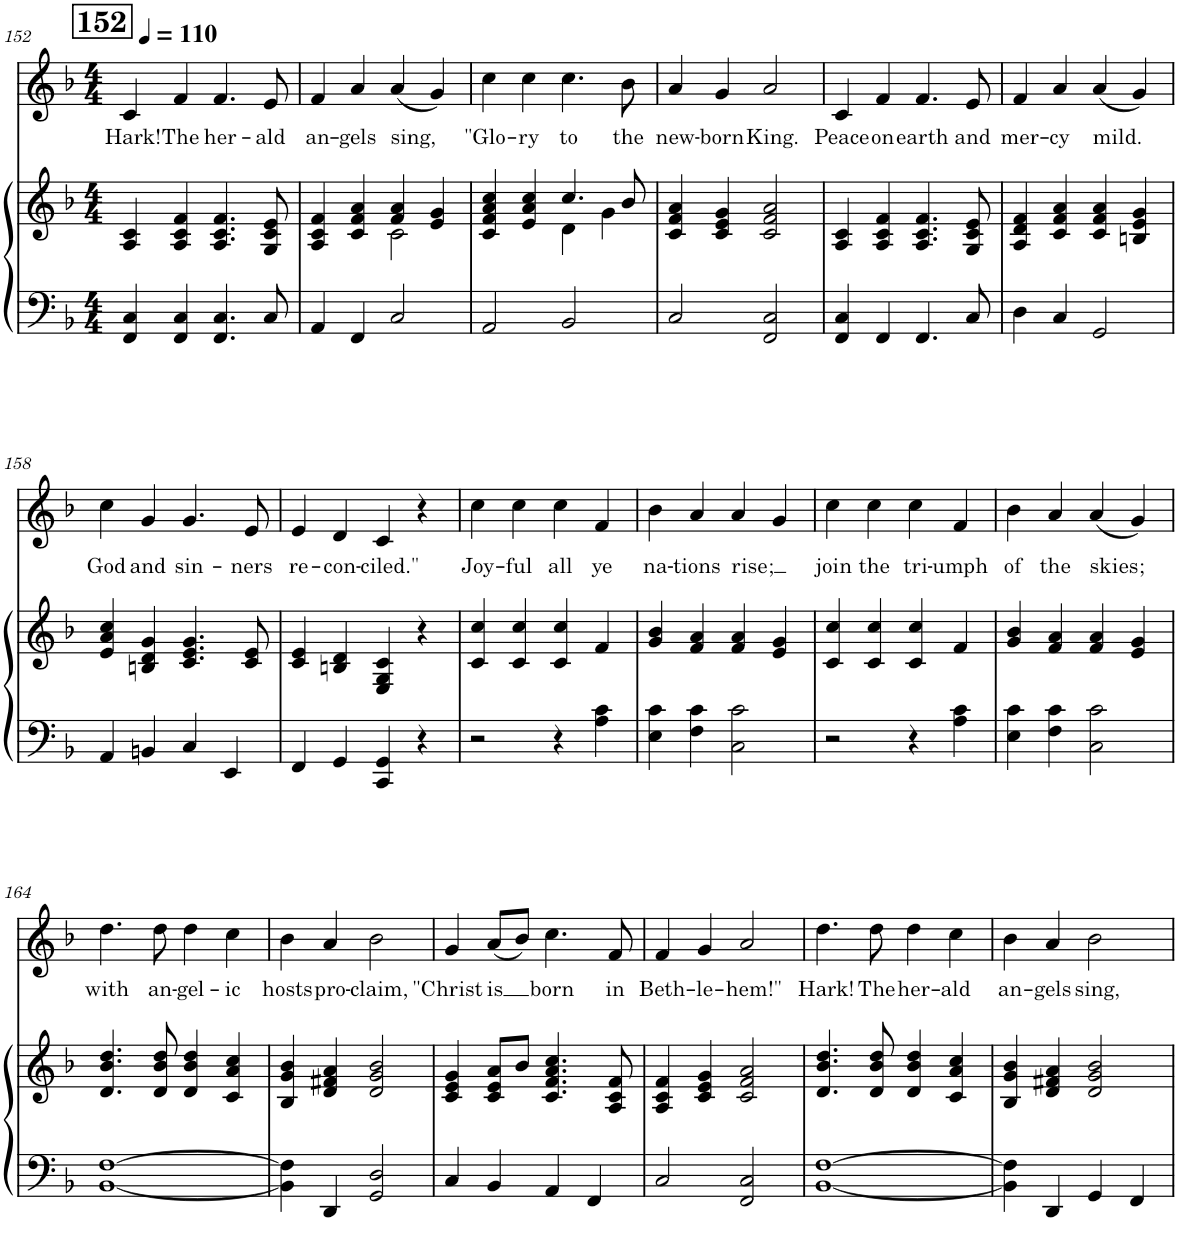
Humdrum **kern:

**kern	**kern	**kern	**text
*part2	*part2	*part1	*part1
*staff3	*staff2	*staff1	*staff1
*I"Piano	*	*I"Voice	*
*I'Pno	*	*	*
!!LO:PB:g=z
*clefF4	*clefG2	*clefG2	*
*k[b-]	*k[b-]	*k[b-]	*
*M4/4	*M4/4	*M4/4	*
*MM110	*MM110	*MM110	*
!!LO:REH:place=s1:a:B:cj:fs=14:t=152
=152	=152	=152	=152
!	!	!	!LO:LY:b
4FF/ 4C/	4A/ 4c/	4c/	Hark!
!	!	!	!LO:LY:b
4FF/ 4C/	4A/ 4c/ 4f/	4f/	The
!	!	!	!LO:LY:b
4.FF/ 4.C/	4.A/ 4.c/ 4.f/	4.f/	her-
!	!	!	!LO:LY:b
8C/	8G/ 8c/ 8e/	8e/	-ald
=153	=153	=153	=153
*	*^	*	*
!	!	!	!	!LO:LY:b
4AA/	4A/ 4c/ 4f/	2ryy	4f/	an-
!	!	!	!	!LO:LY:b
4FF/	4c/ 4f/ 4a/	.	4a/	-gels
!	!	!	!	!LO:LY:b
2C/	4f/ 4a/	2c\	(4a/	sing,
.	4e/ 4g/	.	4g/)	.
=154	=154	=154	=154	=154
!	!	!	!	!LO:LY:b
2AA/	4c/ 4f/ 4a/ 4cc/	2ryy	4cc\	"Glo-
!	!	!	!	!LO:LY:b
.	4e/ 4a/ 4cc/	.	4cc\	-ry
!	!	!	!	!LO:LY:b
2BB-/	4.cc/	4d\	4.cc\	to
.	.	4g\	.	.
!	!	!	!	!LO:LY:b
.	8b-/	.	8b-\	the
*	*v	*v	*	*
=155	=155	=155	=155
!	!	!	!LO:LY:b
2C/	4c/ 4f/ 4a/	4a/	new-
!	!	!	!LO:LY:b
.	4c/ 4e/ 4g/	4g/	-born
!	!	!	!LO:LY:b
2FF/ 2C/	2c/ 2f/ 2a/	2a/	King.
=156	=156	=156	=156
!	!	!	!LO:LY:b
4FF/ 4C/	4A/ 4c/	4c/	Peace
!	!	!	!LO:LY:b
4FF/	4A/ 4c/ 4f/	4f/	on
!	!	!	!LO:LY:b
4.FF/	4.A/ 4.c/ 4.f/	4.f/	earth
!	!	!	!LO:LY:b
8C/	8G/ 8c/ 8e/	8e/	and
=157	=157	=157	=157
!	!	!	!LO:LY:b
4D\	4A/ 4d/ 4f/	4f/	mer-
!	!	!	!LO:LY:b
4C/	4c/ 4f/ 4a/	4a/	-cy
!	!	!	!LO:LY:b
2GG/	4c/ 4f/ 4a/	(4a/	mild.
.	4Bn/ 4e/ 4g/	4g/)	.
!!LO:LB:g=z
=158	=158	=158	=158
!	!	!	!LO:LY:b
4AA/	4e/ 4a/ 4cc/	4cc\	God
!	!	!	!LO:LY:b
4BBn/	4Bn/ 4d/ 4g/	4g/	and
!	!	!	!LO:LY:b
4C/	4.c/ 4.e/ 4.g/	4.g/	sin-
4EE/	.	.	.
!	!	!	!LO:LY:b
.	8c/ 8e/	8e/	-ners
=159	=159	=159	=159
!	!	!	!LO:LY:b
4FF/	4c/ 4e/	4e/	re-
!	!	!	!LO:LY:b
4GG/	4Bn/ 4d/	4d/	-con-
!	!	!	!LO:LY:b
4CC/ 4GG/	4E/ 4G/ 4c/	4c/	-ciled."
4r	4r	4r	.
=160	=160	=160	=160
!	!	!	!LO:LY:b
2r	4c/ 4cc/	4cc\	Joy-
!	!	!	!LO:LY:b
.	4c/ 4cc/	4cc\	-ful
!	!	!	!LO:LY:b
4r	4c/ 4cc/	4cc\	all
!	!	!	!LO:LY:b
4A\ 4c\	4f/	4f/	ye
=161	=161	=161	=161
!	!	!	!LO:LY:b
4E\ 4c\	4g/ 4b-/	4b-\	na-
!	!	!	!LO:LY:b
4F\ 4c\	4f/ 4a/	4a/	-tions
!	!	!	!LO:LY:b
2C\ 2c\	4f/ 4a/	4a/	rise;
.	4e/ 4g/	4g/	.
=162	=162	=162	=162
!	!	!	!LO:LY:b
2r	4c/ 4cc/	4cc\	join
!	!	!	!LO:LY:b
.	4c/ 4cc/	4cc\	the
!	!	!	!LO:LY:b
4r	4c/ 4cc/	4cc\	tri-
!	!	!	!LO:LY:b
4A\ 4c\	4f/	4f/	-umph
=163	=163	=163	=163
!	!	!	!LO:LY:b
4E\ 4c\	4g/ 4b-/	4b-\	of
!	!	!	!LO:LY:b
4F\ 4c\	4f/ 4a/	4a/	the
!	!	!	!LO:LY:b
2C\ 2c\	4f/ 4a/	(4a/	skies;
.	4e/ 4g/	4g/)	.
!!LO:LB:g=z
=164	=164	=164	=164
!	!	!	!LO:LY:b
[1BB- [1F	4.d/ 4.b-/ 4.dd/	4.dd\	with
!	!	!	!LO:LY:b
.	8d/ 8b-/ 8dd/	8dd\	an-
!	!	!	!LO:LY:b
.	4d/ 4b-/ 4dd/	4dd\	-gel-
!	!	!	!LO:LY:b
.	4c/ 4a/ 4cc/	4cc\	-ic
=165	=165	=165	=165
!	!	!	!LO:LY:b
4BB-\] 4F\]	4B-/ 4g/ 4b-/	4b-\	hosts
!	!	!	!LO:LY:b
4DD/	4d/ 4f#X/ 4a/	4a/	pro-
!	!	!	!LO:LY:b
2GG/ 2D/	2d/ 2g/ 2b-/	2b-\	-claim,
=166	=166	=166	=166
!	!	!	!LO:LY:b
4C/	4c/ 4e/ 4g/	4g/	"Christ
!	!	!	!LO:LY:b
4BB-/	8c/ 8e/ 8a/L	(8a/L	is
.	8b-/J	8b-/J)	.
!	!	!	!LO:LY:b
4AA/	4.c/ 4.f/ 4.a/ 4.cc/	4.cc\	born
4FF/	.	.	.
!	!	!	!LO:LY:b
.	8A/ 8c/ 8f/	8f/	in
=167	=167	=167	=167
!	!	!	!LO:LY:b
2C/	4A/ 4c/ 4f/	4f/	Beth-
!	!	!	!LO:LY:b
.	4c/ 4e/ 4g/	4g/	-le-
!	!	!	!LO:LY:b
2FF/ 2C/	2c/ 2f/ 2a/	2a/	-hem!"
=168	=168	=168	=168
!	!	!	!LO:LY:b
[1BB- [1F	4.d/ 4.b-/ 4.dd/	4.dd\	Hark!
!	!	!	!LO:LY:b
.	8d/ 8b-/ 8dd/	8dd\	The
!	!	!	!LO:LY:b
.	4d/ 4b-/ 4dd/	4dd\	her-
!	!	!	!LO:LY:b
.	4c/ 4a/ 4cc/	4cc\	-ald
=169	=169	=169	=169
!	!	!	!LO:LY:b
4BB-\] 4F\]	4B-/ 4g/ 4b-/	4b-\	an-
!	!	!	!LO:LY:b
4DD/	4d/ 4f#X/ 4a/	4a/	-gels
!	!	!	!LO:LY:b
4GG/	2d/ 2g/ 2b-/	2b-\	sing,
4FF/	.	.	.
=	=	=	=
*-	*-	*-	*-
